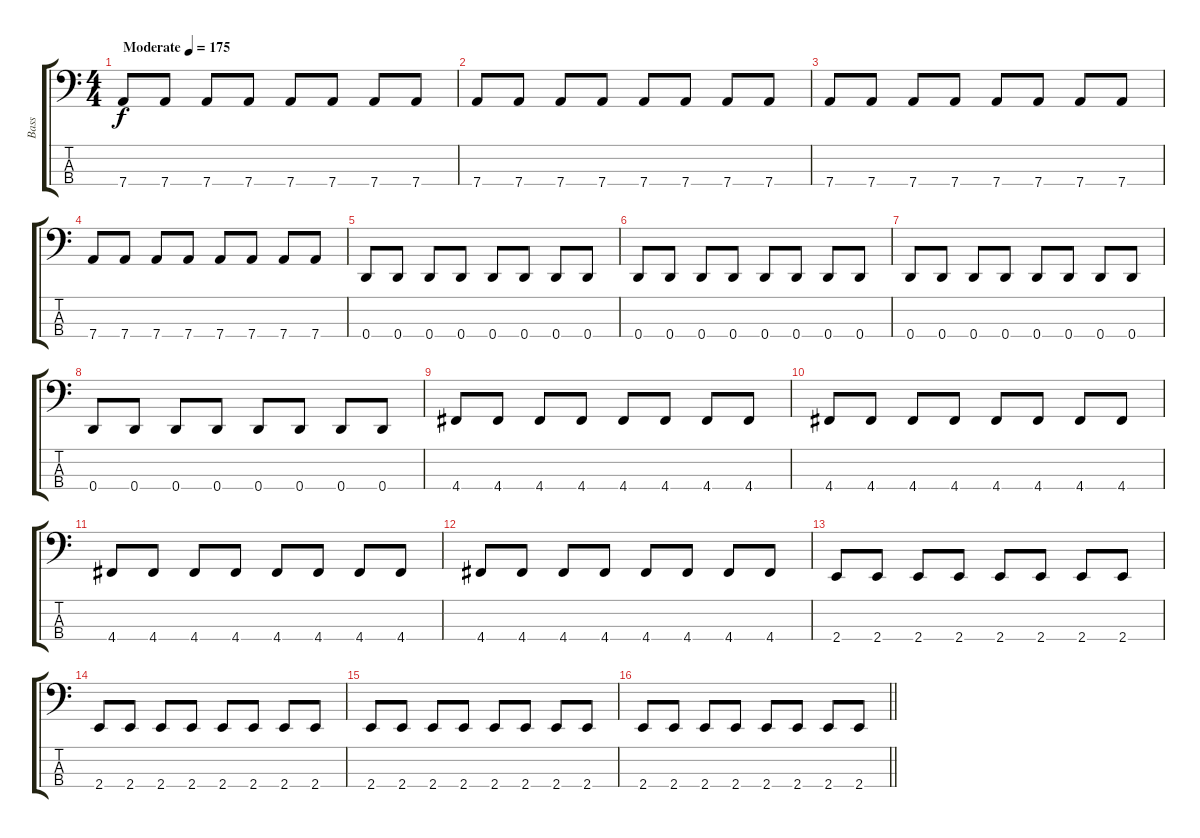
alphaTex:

\track ("Bass" "Bass") {instrument electricbassfinger}
\staff {score tabs}
\tuning (G2 D2 A1 D1) {hide}
\ts (4 4)
\tempo (175 "Moderate")
\clef f4
\ks c
7.4.8{dy f instrument electricbassfinger} 7.4.8 7.4.8 7.4.8 7.4.8 7.4.8 7.4.8 7.4.8 |
7.4.8 7.4.8 7.4.8 7.4.8 7.4.8 7.4.8 7.4.8 7.4.8 |
7.4.8 7.4.8 7.4.8 7.4.8 7.4.8 7.4.8 7.4.8 7.4.8 |
7.4.8 7.4.8 7.4.8 7.4.8 7.4.8 7.4.8 7.4.8 7.4.8 |
0.4.8 0.4.8 0.4.8 0.4.8 0.4.8 0.4.8 0.4.8 0.4.8 |
0.4.8 0.4.8 0.4.8 0.4.8 0.4.8 0.4.8 0.4.8 0.4.8 |
0.4.8 0.4.8 0.4.8 0.4.8 0.4.8 0.4.8 0.4.8 0.4.8 |
0.4.8 0.4.8 0.4.8 0.4.8 0.4.8 0.4.8 0.4.8 0.4.8 |
4.4.8 4.4.8 4.4.8 4.4.8 4.4.8 4.4.8 4.4.8 4.4.8 |
4.4.8 4.4.8 4.4.8 4.4.8 4.4.8 4.4.8 4.4.8 4.4.8 |
4.4.8 4.4.8 4.4.8 4.4.8 4.4.8 4.4.8 4.4.8 4.4.8 |
4.4.8 4.4.8 4.4.8 4.4.8 4.4.8 4.4.8 4.4.8 4.4.8 |
2.4.8 2.4.8 2.4.8 2.4.8 2.4.8 2.4.8 2.4.8 2.4.8 |
2.4.8 2.4.8 2.4.8 2.4.8 2.4.8 2.4.8 2.4.8 2.4.8 |
2.4.8 2.4.8 2.4.8 2.4.8 2.4.8 2.4.8 2.4.8 2.4.8 |
\barLineRight lightlight
2.4.8 2.4.8 2.4.8 2.4.8 2.4.8 2.4.8 2.4.8 2.4.8
